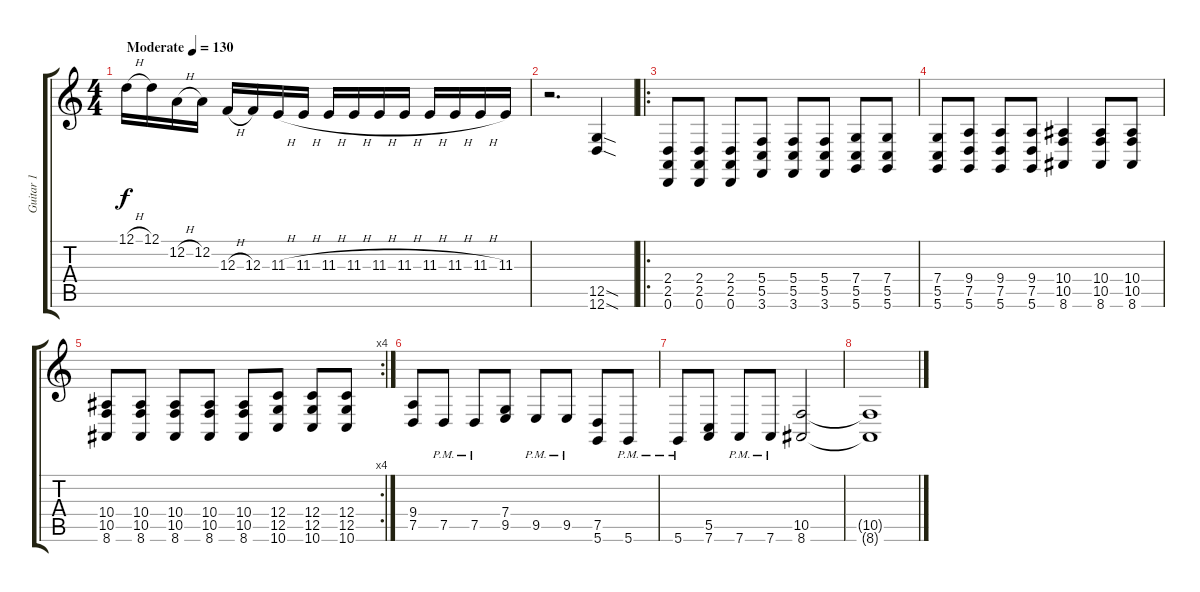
\track ("Guitar 1" "Guitar 1") {instrument glockenspiel}
\staff {score tabs}
\tuning (D4 A3 F3 C3 G2 D2) {hide}
\ts (4 4)
\tempo (130 "Moderate")
\clef g2
\ks c
12.1{h}.16{dy f instrument glockenspiel} 12.1.16 12.2{h}.16 12.2.16 12.3{h}.16 12.3.16 11.3{h}.16{volume 4} 11.3{h}.16 11.3{h}.16 11.3{h}.16 11.3{h}.16 11.3{h}.16 11.3{h}.16 11.3{h}.16 11.3{h}.16 11.3.16 |
r.2{d} (12.5{sod} 12.6{sod}).4{volume 13 instrument distortionguitar} |
\ro
(2.4 2.5 0.6).8{volume 13 instrument distortionguitar} (2.4 2.5 0.6).8 (2.4 2.5 0.6).8 (5.4 5.5 3.6).8 (5.4 5.5 3.6).8 (5.4 5.5 3.6).8 (7.4 5.5 5.6).8 (7.4 5.5 5.6).8 |
(7.4 5.5 5.6).8 (9.4 7.5 5.6).8 (9.4 7.5 5.6).8 (9.4 7.5 5.6).8 (10.4 10.5 8.6).4 (10.4 10.5 8.6).8 (10.4 10.5 8.6).8 |
\rc 4
(10.4 10.5 8.6).8 (10.4 10.5 8.6).8 (10.4 10.5 8.6).8 (10.4 10.5 8.6).8 (10.4 10.5 8.6).8 (12.4 12.5 10.6).8 (12.4 12.5 10.6).8 (12.4 12.5 10.6).8 |
(9.4 7.5).8 7.5{pm}.8 7.5{pm}.8 (7.4 9.5).8 9.5{pm}.8 9.5{pm}.8 (7.5 5.6).8 5.6{pm}.8 |
5.6{pm}.8 (5.5 7.6).8 7.6{pm}.8 7.6{pm}.8 (10.5 8.6).2 |
(10.5{t} 8.6{t}).1
